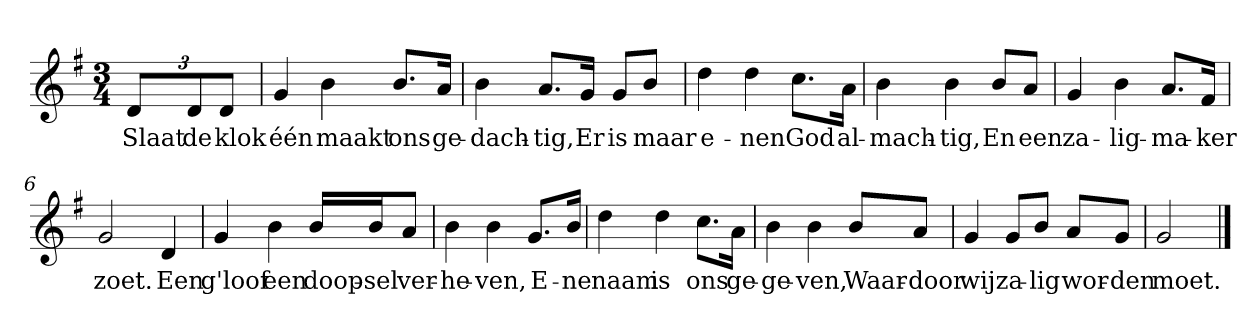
**kern	**text
*part1	*part1
*staff1	*staff1
*clefG2	*
*k[f#]	*
*G:	*
*M3/4	*
*MM120	*
=	=
12d/L	Slaat
12d/	de
12d/J	klok
=1	=1
4g	één
4b	maakt
8.b/L	ons
16a/Jk	ge-
=2	=2
4b	-dach-
8.a/L	-tig,
16g/Jk	Er
8g/L	is
8b/J	maar
=3	=3
4dd	e-
4dd	-nen
8.cc\L	God
16a\Jk	al-
=4	=4
4b	-mach-
4b	-tig,
8b/L	En
8a/J	een
=5	=5
4g	za-
4b	-lig-
8.a/L	-ma-
16f#/Jk	-ker
=6	=6
2g	zoet.
4d	Een
=7	=7
4g	g'loof
4b	een
16b/LL	doop-
16b/J	-sel
8a/J	ver-
=8	=8
4b	-he-
4b	-ven,
8.g/L	E-
16b/Jk	-ne
=9	=9
4dd	naam
4dd	is
8.cc\L	ons
16a\Jk	ge-
=10	=10
4b	-ge-
4b	-ven,
8b/L	Waar-
8a/J	-door
=11	=11
4g	wij
8g/L	za-
8b/J	-lig
8a/L	wor-
8g/J	-den
=12	=12
2g	moet.
==	==
*-	*-
